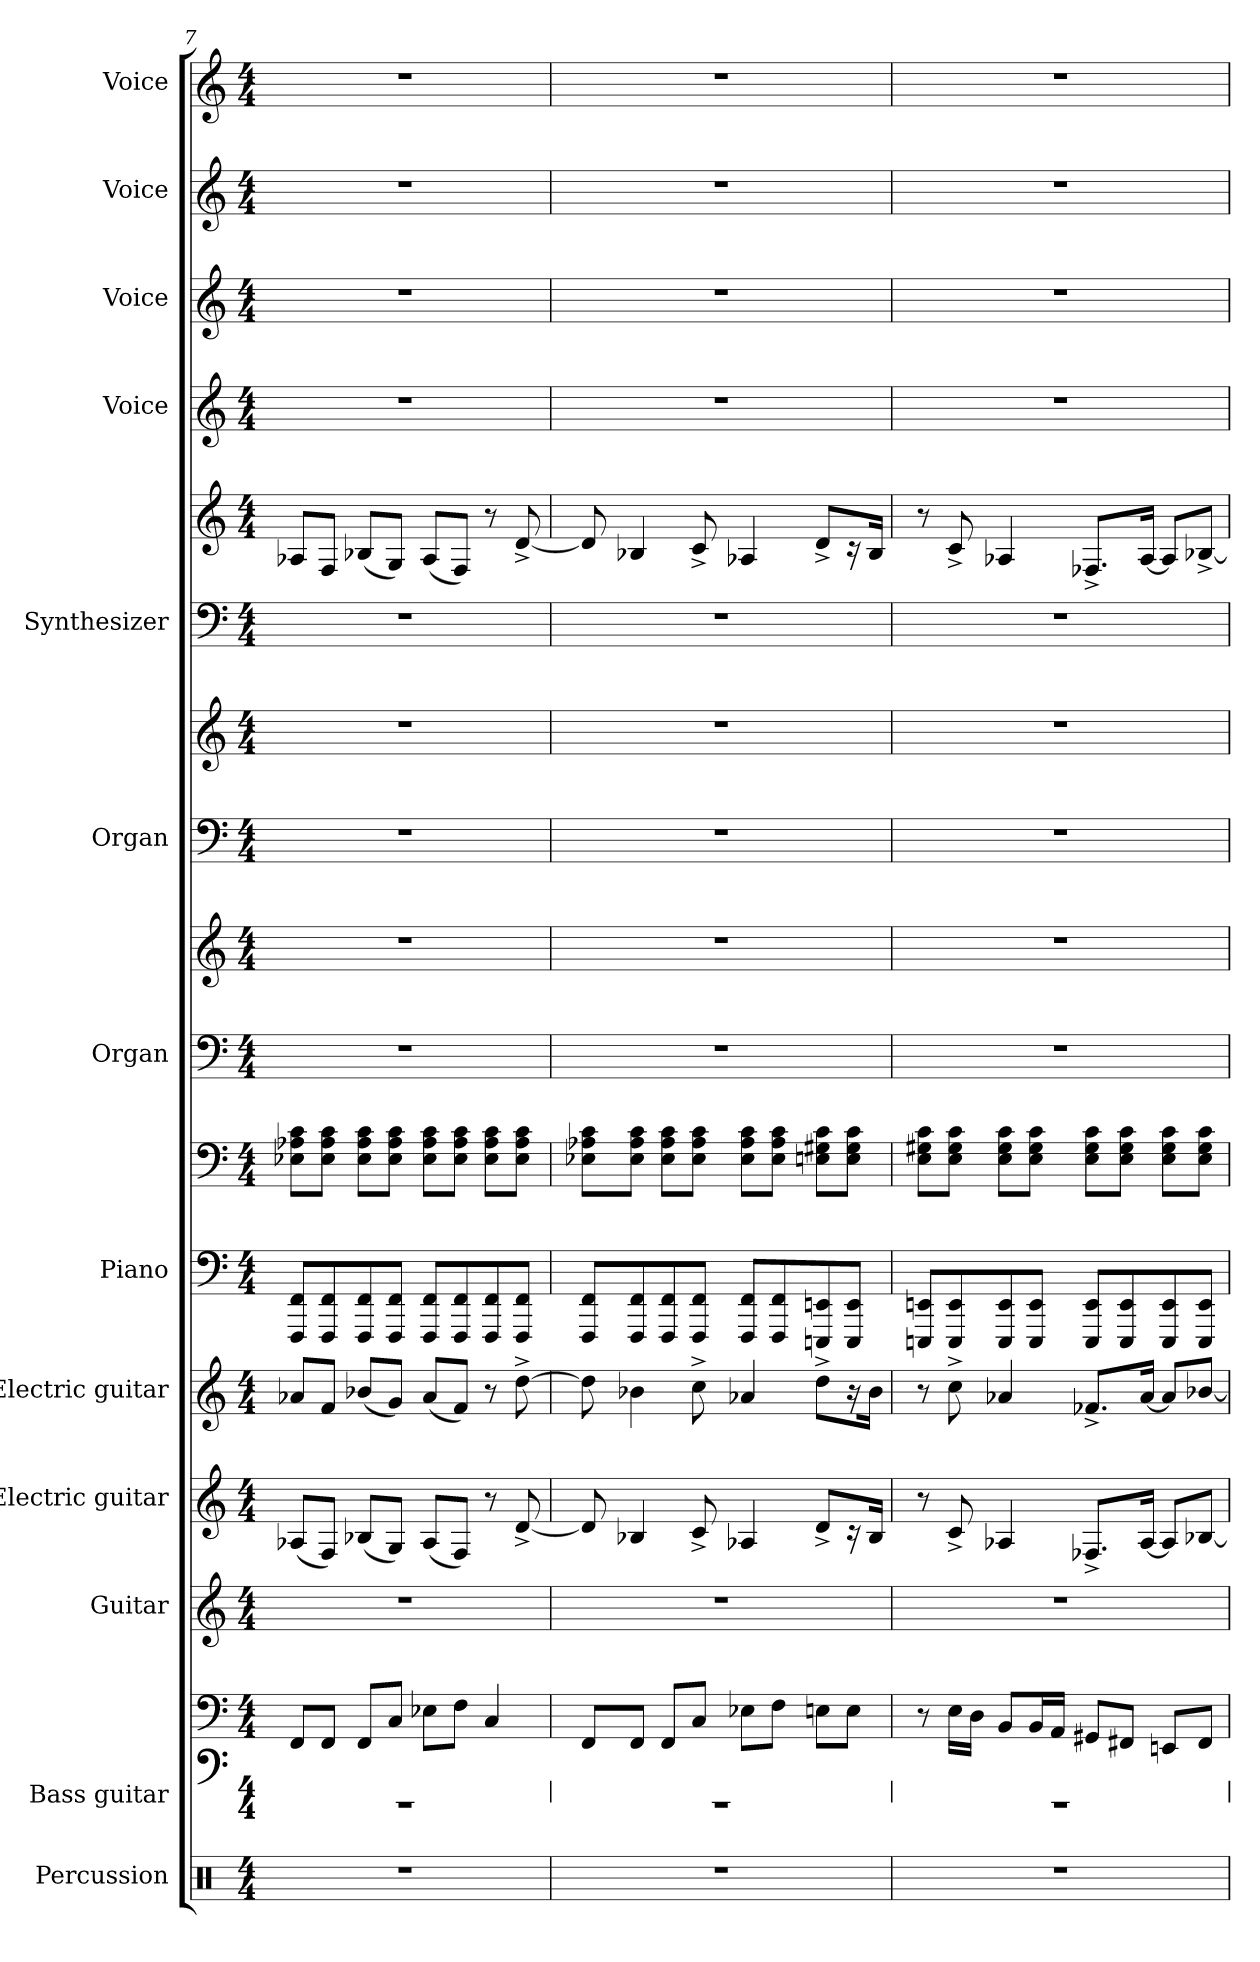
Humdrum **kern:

**kern	**kern	**kern	**kern	**kern	**kern	**kern	**kern	**kern	**kern	**kern	**kern	**kern	**kern	**kern	**kern	**kern	**kern
*part13	*part12	*part12	*part11	*part10	*part9	*part8	*part8	*part7	*part7	*part6	*part6	*part5	*part5	*part4	*part3	*part2	*part1
*staff18	*staff17	*staff16	*staff15	*staff14	*staff13	*staff12	*staff11	*staff10	*staff9	*staff8	*staff7	*staff6	*staff5	*staff4	*staff3	*staff2	*staff1
*I"Percussion	*I"Bass guitar	*	*I"Guitar	*I"Electric guitar	*I"Electric guitar	*I"Piano	*	*I"Organ	*	*I"Organ	*	*I"Synthesizer	*	*I"Voice	*I"Voice	*I"Voice	*I"Voice
*I'Perc.	*I'Bass	*	*I'Guit.	*I'El. gtr	*I'El. gtr	*I'Pno	*	*I'Org.	*	*I'Org.	*	*I'Synth.	*	*I'Voice	*I'Voice	*I'Voice	*I'Voice
!!LO:LB:g=z
*	*stria0	*	*	*	*	*	*	*	*	*	*	*	*	*	*	*	*
*clefX	*clefF4	*clefF4	*clefG2	*clefG2	*clefG2	*clefF4	*clefF4	*clefF4	*clefG2	*clefF4	*clefG2	*clefF4	*clefG2	*clefG2	*clefG2	*clefG2	*clefG2
*	*ITrd7c12	*ITrd7c12	*ITrd7c12	*ITrd7c12	*ITrd7c12	*	*	*	*	*	*	*	*	*	*	*	*
*k[]	*k[]	*k[]	*k[]	*k[]	*k[]	*k[]	*k[]	*k[]	*k[]	*k[]	*k[]	*k[]	*k[]	*k[]	*k[]	*k[]	*k[]
*C:	*C:	*C:	*C:	*C:	*C:	*C:	*C:	*C:	*C:	*C:	*C:	*C:	*C:	*C:	*C:	*C:	*C:
*M4/4	*M4/4	*M4/4	*M4/4	*M4/4	*M4/4	*M4/4	*M4/4	*M4/4	*M4/4	*M4/4	*M4/4	*M4/4	*M4/4	*M4/4	*M4/4	*M4/4	*M4/4
=7	=7	=7	=7	=7	=7	=7	=7	=7	=7	=7	=7	=7	=7	=7	=7	=7	=7
1r	1r	8FFFi/L	1r	(8AA-Xi/L	8A-Xi/L	8FFFi/ 8FFiL	8E-Xi\ 8A-Xi 8ciL	1r	1r	1r	1r	1r	8A-Xi/L	1r	1r	1r	1r
.	.	8FFFi/J	.	8FFi/J)	8Fi/J	8FFFi/ 8FFi	8E-i\ 8A-i 8ciJ	.	.	.	.	.	8Fi/J	.	.	.	.
.	.	8FFFi/L	.	(8BB-Xi/L	(8B-Xi/L	8FFFi/ 8FFi	8E-i\ 8A-i 8ciL	.	.	.	.	.	(8B-Xi/L	.	.	.	.
.	.	8CCi/J	.	8GGi/J)	8Gi/J)	8FFFi/ 8FFiJ	8E-i\ 8A-i 8ciJ	.	.	.	.	.	8Gi/J)	.	.	.	.
.	.	8EE-Xi\L	.	(8AA-i/L	(8A-i/L	8FFFi/ 8FFiL	8E-i\ 8A-i 8ciL	.	.	.	.	.	(8A-i/L	.	.	.	.
.	.	8FFi\J	.	8FFi/J)	8Fi/J)	8FFFi/ 8FFi	8E-i\ 8A-i 8ciJ	.	.	.	.	.	8Fi/J)	.	.	.	.
.	.	4CCi/	.	8r	8r	8FFFi/ 8FFi	8E-i\ 8A-i 8ciL	.	.	.	.	.	8r	.	.	.	.
.	.	.	.	[<8D^i/	[>8d^i\	8FFFi/ 8FFiJ	8E-i\ 8A-i 8ciJ	.	.	.	.	.	[<8d^i/	.	.	.	.
=8	=8	=8	=8	=8	=8	=8	=8	=8	=8	=8	=8	=8	=8	=8	=8	=8	=8
1r	1r	8FFFi/L	1r	8Di/]	8di\]	8FFFi/ 8FFiL	8E-Xi\ 8A-Xi 8ciL	1r	1r	1r	1r	1r	8di/]	1r	1r	1r	1r
.	.	8FFFi/J	.	4BB-Xi/	4B-Xi\	8FFFi/ 8FFi	8E-i\ 8A-i 8ciJ	.	.	.	.	.	4B-Xi/	.	.	.	.
.	.	8FFFi/L	.	.	.	8FFFi/ 8FFi	8E-i\ 8A-i 8ciL	.	.	.	.	.	.	.	.	.	.
.	.	8CCi/J	.	8C^i/	8c^i\	8FFFi/ 8FFiJ	8E-i\ 8A-i 8ciJ	.	.	.	.	.	8c^i/	.	.	.	.
.	.	8EE-Xi\L	.	4AA-Xi/	4A-Xi/	8FFFi/ 8FFiL	8E-i\ 8A-i 8ciL	.	.	.	.	.	4A-Xi/	.	.	.	.
.	.	8FFi\J	.	.	.	8FFFi/ 8FFi	8E-i\ 8A-i 8ciJ	.	.	.	.	.	.	.	.	.	.
.	.	8EEni\L	.	8D^i/L	8d^i\L	8EEEni/ 8EEni	8Eni\ 8G#Xi 8ciL	.	.	.	.	.	8d^i/L	.	.	.	.
.	.	8EEi\J	.	16r	16r	8EEEi/ 8EEiJ	8Ei\ 8G#i 8ciJ	.	.	.	.	.	16r	.	.	.	.
.	.	.	.	16BB-i/Jk	16B-i\Jk	.	.	.	.	.	.	.	16B-i/Jk	.	.	.	.
=9	=9	=9	=9	=9	=9	=9	=9	=9	=9	=9	=9	=9	=9	=9	=9	=9	=9
1r	1r	8r	1r	8r	8r	8EEEni/ 8EEniL	8Ei\ 8G#Xi 8ciL	1r	1r	1r	1r	1r	8r	1r	1r	1r	1r
.	.	16EEi\LL	.	8C^i/	8c^i\	8EEEi/ 8EEi	8Ei\ 8G#i 8ciJ	.	.	.	.	.	8c^i/	.	.	.	.
.	.	16DDi\JJ	.	.	.	.	.	.	.	.	.	.	.	.	.	.	.
.	.	8BBBi/L	.	4AA-Xi/	4A-Xi/	8EEEi/ 8EEi	8Ei\ 8G#i 8ciL	.	.	.	.	.	4A-Xi/	.	.	.	.
.	.	16BBBi/L	.	.	.	8EEEi/ 8EEiJ	8Ei\ 8G#i 8ciJ	.	.	.	.	.	.	.	.	.	.
.	.	16AAAi/JJ	.	.	.	.	.	.	.	.	.	.	.	.	.	.	.
.	.	8GGG#Xi/L	.	8.FF-X^i/L	8.F-X^i/L	8EEEi/ 8EEiL	8Ei\ 8G#i 8ciL	.	.	.	.	.	8.F-X^i/L	.	.	.	.
.	.	8FFF#Xi/J	.	.	.	8EEEi/ 8EEi	8Ei\ 8G#i 8ciJ	.	.	.	.	.	.	.	.	.	.
.	.	.	.	[<16AA-i/Jk	[<16A-i/Jk	.	.	.	.	.	.	.	[<16A-i/Jk	.	.	.	.
.	.	8EEEni/L	.	8AA-i/L]	8A-i/L]	8EEEi/ 8EEi	8Ei\ 8G#i 8ciL	.	.	.	.	.	8A-i/L]	.	.	.	.
.	.	8FFF#i/J	.	[<8BB-Xi/J	[<8B-Xi/J	8EEEi/ 8EEiJ	8Ei\ 8G#i 8ciJ	.	.	.	.	.	[<8B-X^i/J	.	.	.	.
=	=	=	=	=	=	=	=	=	=	=	=	=	=	=	=	=	=
*-	*-	*-	*-	*-	*-	*-	*-	*-	*-	*-	*-	*-	*-	*-	*-	*-	*-
